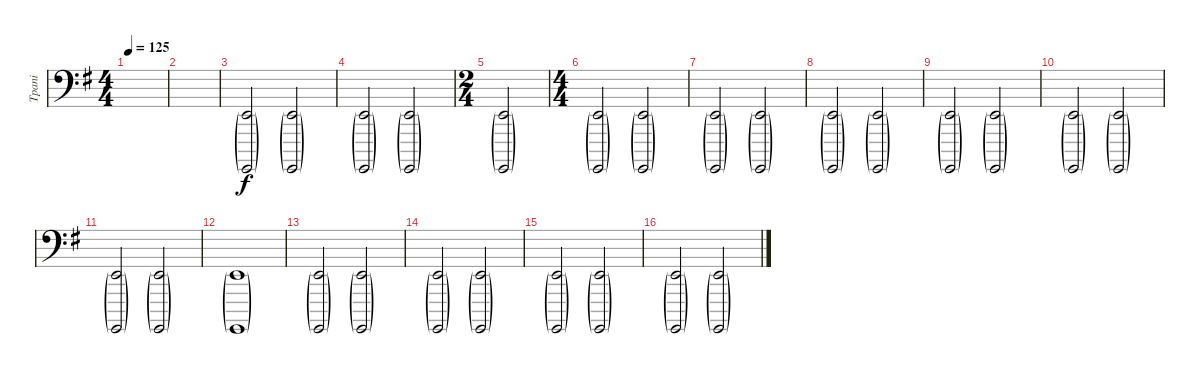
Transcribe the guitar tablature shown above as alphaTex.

\defaultSystemsLayout 4
\bracketExtendMode groupsimilarinstruments
\otherSystemsTrackNameOrientation horizontal
\track ("Timpani" "Tpani") {instrument timpani}
\staff {score}
\tuning (E4 B3 G3 D3 A2 E2)
\displaytranspose -12
\ts (4 4)
\tempo 125
\clef f4
\scale
0.333333
\ks g
|
\scale
0.333333 |
\scale
0.262911 (12.6{g acc forcenatural} -14.5{g acc forcenatural}).2{beam Up} (12.6{g acc forcenatural} -14.5{g acc forcenatural}).2{beam Up} |
\scale
0.262911 (12.6{g acc forcenatural} -14.5{g acc forcenatural}).2{beam Up} (12.6{g acc forcenatural} -14.5{g acc forcenatural}).2{beam Up} |
\ts (2 4)
\scale
0.474178 (12.6{g acc forcenatural} -14.5{g acc forcenatural}).2{beam Up} |
\ts (4 4)
\scale
0.474178 (12.6{g acc forcenatural} -14.5{g acc forcenatural}).2{beam Up} (12.6{g acc forcenatural} -14.5{g acc forcenatural}).2{beam Up} |
\scale
0.262911 (12.6{g acc forcenatural} -14.5{g acc forcenatural}).2{beam Up} (12.6{g acc forcenatural} -14.5{g acc forcenatural}).2{beam Up} |
\scale
0.262911 (12.6{g acc forcenatural} -14.5{g acc forcenatural}).2{beam Up} (12.6{g acc forcenatural} -14.5{g acc forcenatural}).2{beam Up} |
\scale
0.333333 (12.6{g acc forcenatural} -14.5{g acc forcenatural}).2{beam Up} (12.6{g acc forcenatural} -14.5{g acc forcenatural}).2{beam Up} |
\scale
0.333333 (12.6{g acc forcenatural} -14.5{g acc forcenatural}).2{beam Up} (12.6{g acc forcenatural} -14.5{g acc forcenatural}).2{beam Up} |
\scale
0.333333 (12.6{g acc forcenatural} -14.5{g acc forcenatural}).2{beam Up} (12.6{g acc forcenatural} -14.5{g acc forcenatural}).2{beam Up} |
\scale
0.333333 (12.6{g acc forcenatural} -14.5{g acc forcenatural}).1{beam Up} |
\scale
0.333333 (12.6{g acc forcenatural} -14.5{g acc forcenatural}).2{beam Up} (12.6{g acc forcenatural} -14.5{g acc forcenatural}).2{beam Up} |
\scale
0.333333 (12.6{g acc forcenatural} -14.5{g acc forcenatural}).2{beam Up} (12.6{g acc forcenatural} -14.5{g acc forcenatural}).2{beam Up} |
\scale
0.333333 (12.6{g acc forcenatural} -14.5{g acc forcenatural}).2{beam Up} (12.6{g acc forcenatural} -14.5{g acc forcenatural}).2{beam Up} |
\scale
0.333333 (12.6{g acc forcenatural} -14.5{g acc forcenatural}).2{beam Up} (12.6{g acc forcenatural} -14.5{g acc forcenatural}).2{beam Up}
